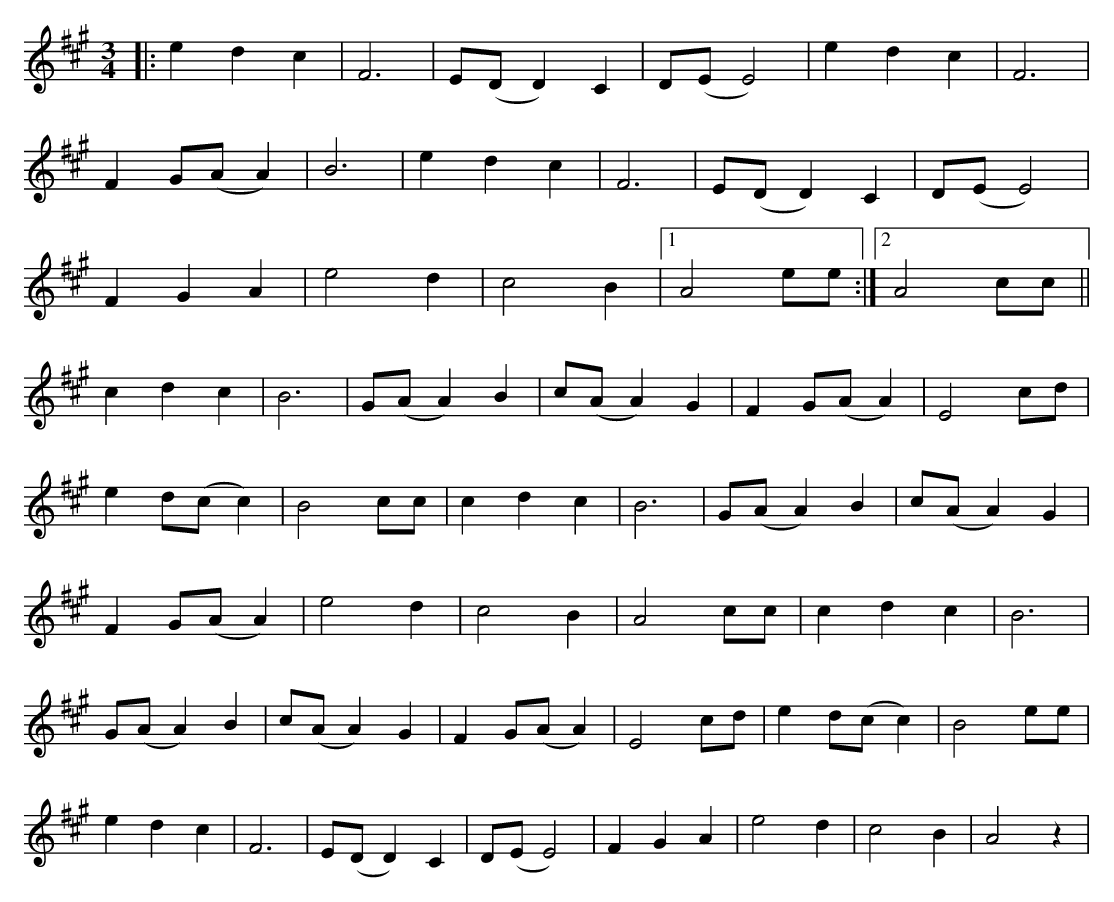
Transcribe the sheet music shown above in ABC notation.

X:1
M:3/4
K:A
|:e2d2c2|F6|E(DD2)C2|D(EE4)|e2d2c2|F6|
F2G(AA2)|B6|e2d2c2|F6|E(DD2)C2|D(EE4)|
F2G2A2|e4d2|c4B2|1 A4 ee:|2 A4cc||
c2d2c2|B6|G(AA2)B2|c(AA2)G2|F2G(AA2)|E4cd|
e2d(cc2)|B4cc|c2d2c2|B6|G(AA2)B2|c(AA2)G2|
F2G(AA2)|e4d2|c4B2|A4cc|c2d2c2|B6|
G(AA2)B2|c(AA2)G2|F2G(AA2)|E4cd|e2d(cc2)|B4ee|
e2d2c2|F6|E(DD2)C2|D(EE4)|F2G2A2|e4d2|c4B2|A4z2|
